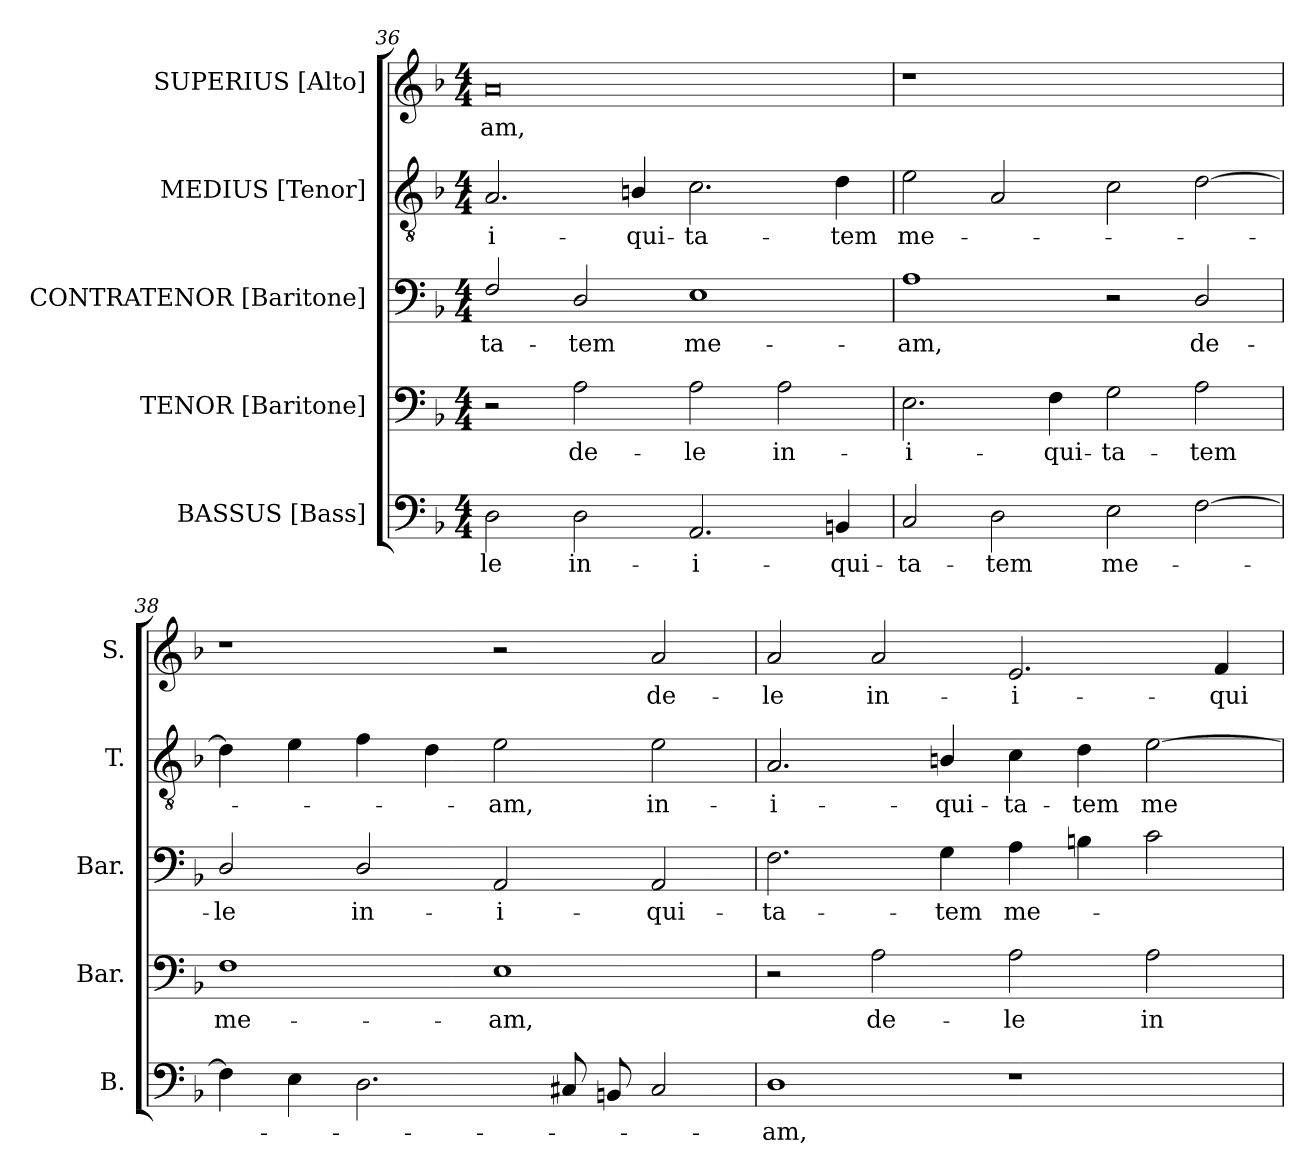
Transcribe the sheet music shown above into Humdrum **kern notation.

**kern	**text	**kern	**text	**kern	**text	**kern	**text	**kern	**text
*part5	*part5	*part4	*part4	*part3	*part3	*part2	*part2	*part1	*part1
*staff5	*staff5	*staff4	*staff4	*staff3	*staff3	*staff2	*staff2	*staff1	*staff1
*I"BASSUS [Bass]	*	*I"TENOR [Baritone]	*	*I"CONTRATENOR [Baritone]	*	*I"MEDIUS [Tenor]	*	*I"SUPERIUS [Alto]	*
*I'B.	*	*I'Bar.	*	*I'Bar.	*	*I'T.	*	*I'S.	*
!!LO:LB:g=z
*clefF4	*	*clefF4	*	*clefF4	*	*clefGv2	*	*clefG2	*
*	*	*	*	*	*	*ITrd7c12	*	*	*
*k[b-]	*	*k[b-]	*	*k[b-]	*	*k[b-]	*	*k[b-]	*
*F:	*	*F:	*	*F:	*	*F:	*	*F:	*
*M4/4	*	*M4/4	*	*M4/4	*	*M4/4	*	*M4/4	*
=36	=36	=36	=36	=36	=36	=36	=36	=36	=36
!	!LO:LY:b:color=#000000	!	!	!	!	!	!	!	!
!	!	!	!	!	!LO:LY:b:color=#000000	!	!	!	!
!	!	!	!	!	!	!	!LO:LY:b:color=#000000	!	!
!	!	!	!	!	!	!	!	!	!LO:LY:b:color=#000000
2Di\	-le	2r	.	2Fi/	-ta-	2.AAi/	-i-	0ai	-am,
!	!LO:LY:b:color=#000000	!	!	!	!	!	!	!	!
!	!	!	!LO:LY:b:color=#000000	!	!	!	!	!	!
!	!	!	!	!	!LO:LY:b:color=#000000	!	!	!	!
2Di\	in-	2Ai\	de-	2Di/	-tem	.	.	.	.
!	!	!	!	!	!	!	!LO:LY:b:color=#000000	!	!
.	.	.	.	.	.	4BBni/	-qui-	.	.
!	!LO:LY:b:color=#000000	!	!	!	!	!	!	!	!
!	!	!	!LO:LY:b:color=#000000	!	!	!	!	!	!
!	!	!	!	!	!LO:LY:b:color=#000000	!	!	!	!
!	!	!	!	!	!	!	!LO:LY:b:color=#000000	!	!
2.AAi/	-i-	2Ai\	-le	1Ei	me-	2.Ci\	-ta-	.	.
!	!	!	!LO:LY:b:color=#000000	!	!	!	!	!	!
.	.	2Ai\	in-	.	.	.	.	.	.
!	!LO:LY:b:color=#000000	!	!	!	!	!	!	!	!
!	!	!	!	!	!	!	!LO:LY:b:color=#000000	!	!
4BBni/	-qui-	.	.	.	.	4Di\	-tem	.	.
=37	=37	=37	=37	=37	=37	=37	=37	=37	=37
!	!LO:LY:b:color=#000000	!	!	!	!	!	!	!	!
!	!	!	!LO:LY:b:color=#000000	!	!	!	!	!	!
!	!	!	!	!	!LO:LY:b:color=#000000	!	!	!	!
!	!	!	!	!	!	!	!LO:LY:b:color=#000000	!LO:N:vis=1	!
2Ci/	-ta-	2.Ei\	-i-	1Ai	-am,	2Ei\	me-	1r	.
!	!LO:LY:b:color=#000000	!	!	!	!	!	!	!	!
2Di\	-tem	.	.	.	.	2AAi/	.	.	.
!	!	!	!LO:LY:b:color=#000000	!	!	!	!	!	!
.	.	4Fi\	-qui-	.	.	.	.	.	.
!	!LO:LY:b:color=#000000	!	!	!	!	!	!	!	!
!	!	!	!LO:LY:b:color=#000000	!	!	!	!	!	!
2Ei\	me-	2Gi\	-ta-	2r	.	2Ci\	.	1ryy	.
!	!	!	!LO:LY:b:color=#000000	!	!	!	!	!	!
!	!	!	!	!	!LO:LY:b:color=#000000	!	!	!	!
[2Fi\	.	2Ai\	-tem	2Di/	de-	[2Di\	.	.	.
=38	=38	=38	=38	=38	=38	=38	=38	=38	=38
!	!	!	!LO:LY:b:color=#000000	!	!	!	!	!	!
!	!	!	!	!	!LO:LY:b:color=#000000	!	!	!	!
4Fi\]	.	1Fi	me-	2Di/	-le	4Di\]	.	1r	.
4Ei\	.	.	.	.	.	4Ei\	.	.	.
!	!	!	!	!	!LO:LY:b:color=#000000	!	!	!	!
2.Di\	.	.	.	2Di/	in-	4Fi\	.	.	.
.	.	.	.	.	.	4Di\	.	.	.
!	!	!	!LO:LY:b:color=#000000	!	!	!	!	!	!
!	!	!	!	!	!LO:LY:b:color=#000000	!	!	!	!
!	!	!	!	!	!	!	!LO:LY:b:color=#000000	!	!
.	.	1Ei	-am,	2AAi/	-i-	2Ei\	-am,	2r	.
8C#Xi/	.	.	.	.	.	.	.	.	.
8BBni/	.	.	.	.	.	.	.	.	.
!	!	!	!	!	!LO:LY:b:color=#000000	!	!	!	!
!	!	!	!	!	!	!	!LO:LY:b:color=#000000	!	!
!	!	!	!	!	!	!	!	!	!LO:LY:b:color=#000000
2C#i/	.	.	.	2AAi/	-qui-	2Ei\	in-	2ai/	de-
=39	=39	=39	=39	=39	=39	=39	=39	=39	=39
!	!LO:LY:b:color=#000000	!	!	!	!	!	!	!	!
!	!	!	!	!	!LO:LY:b:color=#000000	!	!	!	!
!	!	!	!	!	!	!	!LO:LY:b:color=#000000	!	!
!	!	!	!	!	!	!	!	!	!LO:LY:b:color=#000000
1Di	-am,	2r	.	2.Fi\	-ta-	2.AAi/	-i-	2ai/	-le
!	!	!	!LO:LY:b:color=#000000	!	!	!	!	!	!
!	!	!	!	!	!	!	!	!	!LO:LY:b:color=#000000
.	.	2Ai\	de-	.	.	.	.	2ai/	in-
!	!	!	!	!	!LO:LY:b:color=#000000	!	!	!	!
!	!	!	!	!	!	!	!LO:LY:b:color=#000000	!	!
.	.	.	.	4Gi\	-tem	4BBni/	-qui-	.	.
!	!	!	!LO:LY:b:color=#000000	!	!	!	!	!	!
!	!	!	!	!	!LO:LY:b:color=#000000	!	!	!	!
!	!	!	!	!	!	!	!LO:LY:b:color=#000000	!	!
!	!	!	!	!	!	!	!	!	!LO:LY:b:color=#000000
1r	.	2Ai\	-le	4Ai\	me-	4Ci\	-ta-	2.ei/	-i-
!	!	!	!	!	!	!	!LO:LY:b:color=#000000	!	!
.	.	.	.	4Bni\	.	4Di\	-tem	.	.
!	!	!	!LO:LY:b:color=#000000	!	!	!	!	!	!
!	!	!	!	!	!	!	!LO:LY:b:color=#000000	!	!
.	.	2Ai\	in-	2ci\	.	[2Ei\	me-	.	.
!	!	!	!	!	!	!	!	!	!LO:LY:b:color=#000000
.	.	.	.	.	.	.	.	4fi/	-qui-
=	=	=	=	=	=	=	=	=	=
*-	*-	*-	*-	*-	*-	*-	*-	*-	*-
